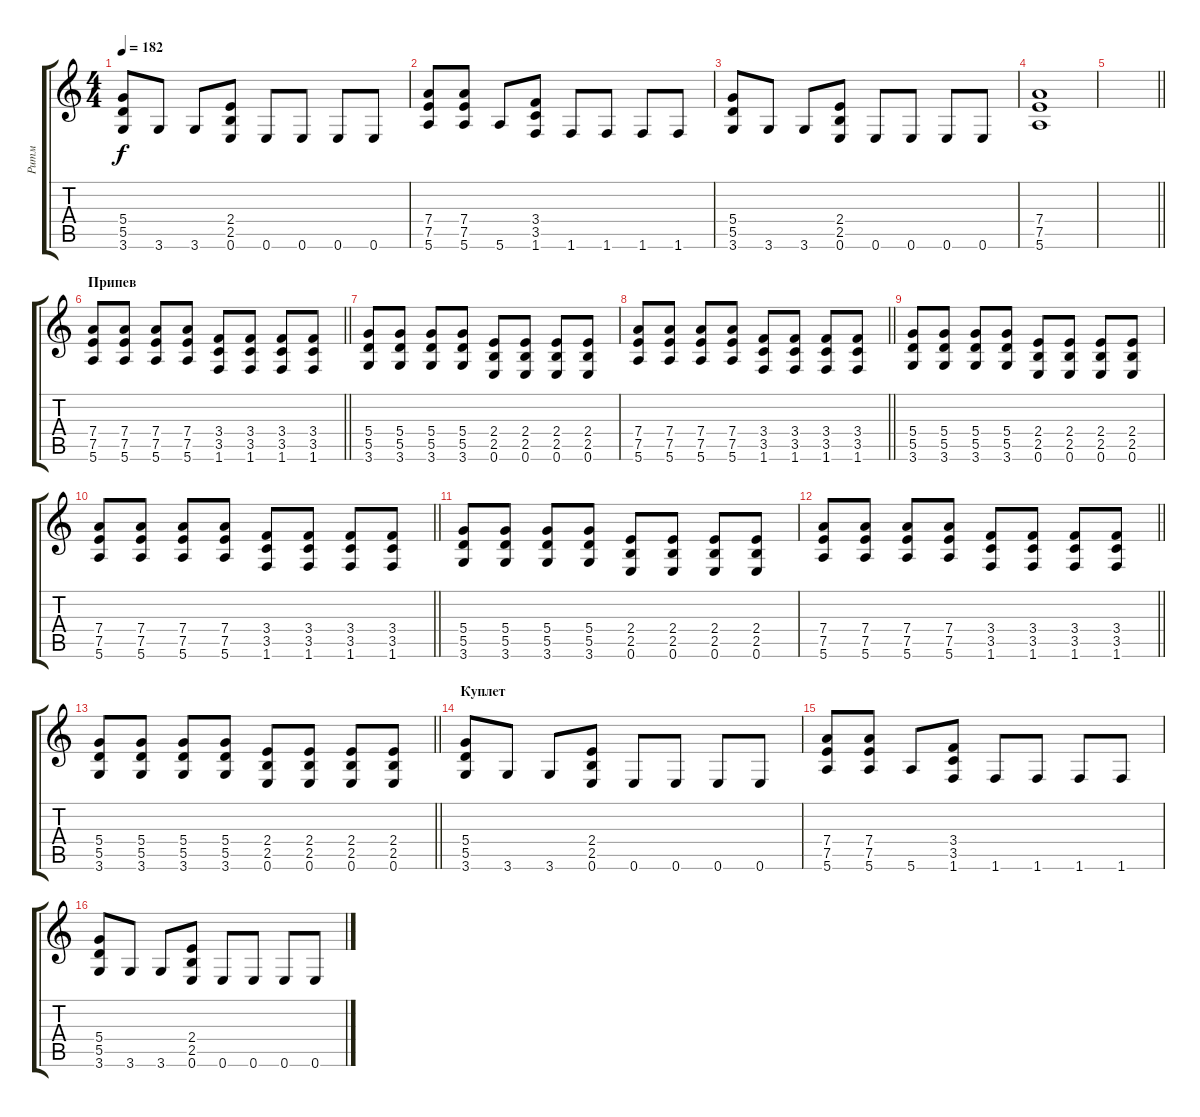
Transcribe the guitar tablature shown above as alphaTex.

\track ("Ритм" "Ритм") {instrument overdrivenguitar}
\staff {score tabs}
\tuning (E4 B3 G3 D3 A2 E2) {hide}
\ts (4 4)
\tempo 182
\clef g2
\ks c
(5.4 5.5 3.6).8{dy f} 3.6.8 3.6.8 (2.4 2.5 0.6).8 0.6.8 0.6.8 0.6.8 0.6.8 |
(7.4 7.5 5.6).8 (7.4 7.5 5.6).8 5.6.8 (3.4 3.5 1.6).8 1.6.8 1.6.8 1.6.8 1.6.8 |
(5.4 5.5 3.6).8 3.6.8 3.6.8 (2.4 2.5 0.6).8 0.6.8 0.6.8 0.6.8 0.6.8 |
(7.4 7.5 5.6).1 |
\barLineRight lightlight
|
\section ("" "Припев")
\barLineRight lightlight
(7.4 7.5 5.6).8 (7.4 7.5 5.6).8 (7.4 7.5 5.6).8 (7.4 7.5 5.6).8 (3.4 3.5 1.6).8 (3.4 3.5 1.6).8 (3.4 3.5 1.6).8 (3.4 3.5 1.6).8 |
(5.4 5.5 3.6).8 (5.4 5.5 3.6).8 (5.4 5.5 3.6).8 (5.4 5.5 3.6).8 (2.4 2.5 0.6).8 (2.4 2.5 0.6).8 (2.4 2.5 0.6).8 (2.4 2.5 0.6).8 |
\barLineRight lightlight
(7.4 7.5 5.6).8 (7.4 7.5 5.6).8 (7.4 7.5 5.6).8 (7.4 7.5 5.6).8 (3.4 3.5 1.6).8 (3.4 3.5 1.6).8 (3.4 3.5 1.6).8 (3.4 3.5 1.6).8 |
(5.4 5.5 3.6).8 (5.4 5.5 3.6).8 (5.4 5.5 3.6).8 (5.4 5.5 3.6).8 (2.4 2.5 0.6).8 (2.4 2.5 0.6).8 (2.4 2.5 0.6).8 (2.4 2.5 0.6).8 |
\barLineRight lightlight
(7.4 7.5 5.6).8 (7.4 7.5 5.6).8 (7.4 7.5 5.6).8 (7.4 7.5 5.6).8 (3.4 3.5 1.6).8 (3.4 3.5 1.6).8 (3.4 3.5 1.6).8 (3.4 3.5 1.6).8 |
(5.4 5.5 3.6).8 (5.4 5.5 3.6).8 (5.4 5.5 3.6).8 (5.4 5.5 3.6).8 (2.4 2.5 0.6).8 (2.4 2.5 0.6).8 (2.4 2.5 0.6).8 (2.4 2.5 0.6).8 |
\barLineRight lightlight
(7.4 7.5 5.6).8 (7.4 7.5 5.6).8 (7.4 7.5 5.6).8 (7.4 7.5 5.6).8 (3.4 3.5 1.6).8 (3.4 3.5 1.6).8 (3.4 3.5 1.6).8 (3.4 3.5 1.6).8 |
\barLineRight lightlight
(5.4 5.5 3.6).8 (5.4 5.5 3.6).8 (5.4 5.5 3.6).8 (5.4 5.5 3.6).8 (2.4 2.5 0.6).8 (2.4 2.5 0.6).8 (2.4 2.5 0.6).8 (2.4 2.5 0.6).8 |
\section ("" "Куплет")
(5.4 5.5 3.6).8 3.6.8 3.6.8 (2.4 2.5 0.6).8 0.6.8 0.6.8 0.6.8 0.6.8 |
(7.4 7.5 5.6).8 (7.4 7.5 5.6).8 5.6.8 (3.4 3.5 1.6).8 1.6.8 1.6.8 1.6.8 1.6.8 |
(5.4 5.5 3.6).8 3.6.8 3.6.8 (2.4 2.5 0.6).8 0.6.8 0.6.8 0.6.8 0.6.8
